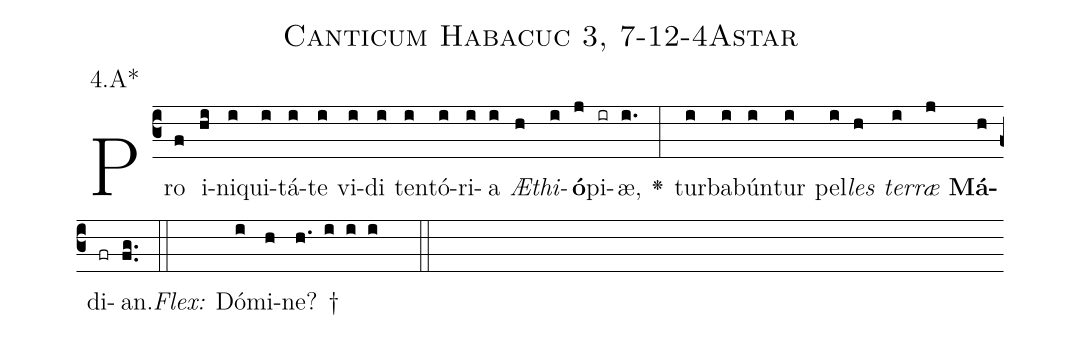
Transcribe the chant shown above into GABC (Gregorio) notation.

name: Canticum Habacuc 3, 7-12-4Astar;
annotation: 4.A*;
%%
(c3)Pro(f) i(hi)ni(i)qui(i)tá(i)te(i) vi(i)di(i) ten(i)tó(i)ri(i)a(i) <i>Æ</i>(h)<i>thi</i>(i)<b>ó</b>(j)pi(ir)æ,(i.) <v>\greheightstar</v>(:) tur(i)ba(i)bún(i)tur(i) pel(i)<i>les</i>(h) <i>ter</i>(i)<i>ræ</i>(j) <b>Má</b>(h)di(fr)an.(fg..) (::)
<i>Flex:</i>()  Dó(i)mi(h)ne? †(h. i i i  ::)

%E(i) u(h) o(i) u(j) a(h) e.(fg..) (::)
